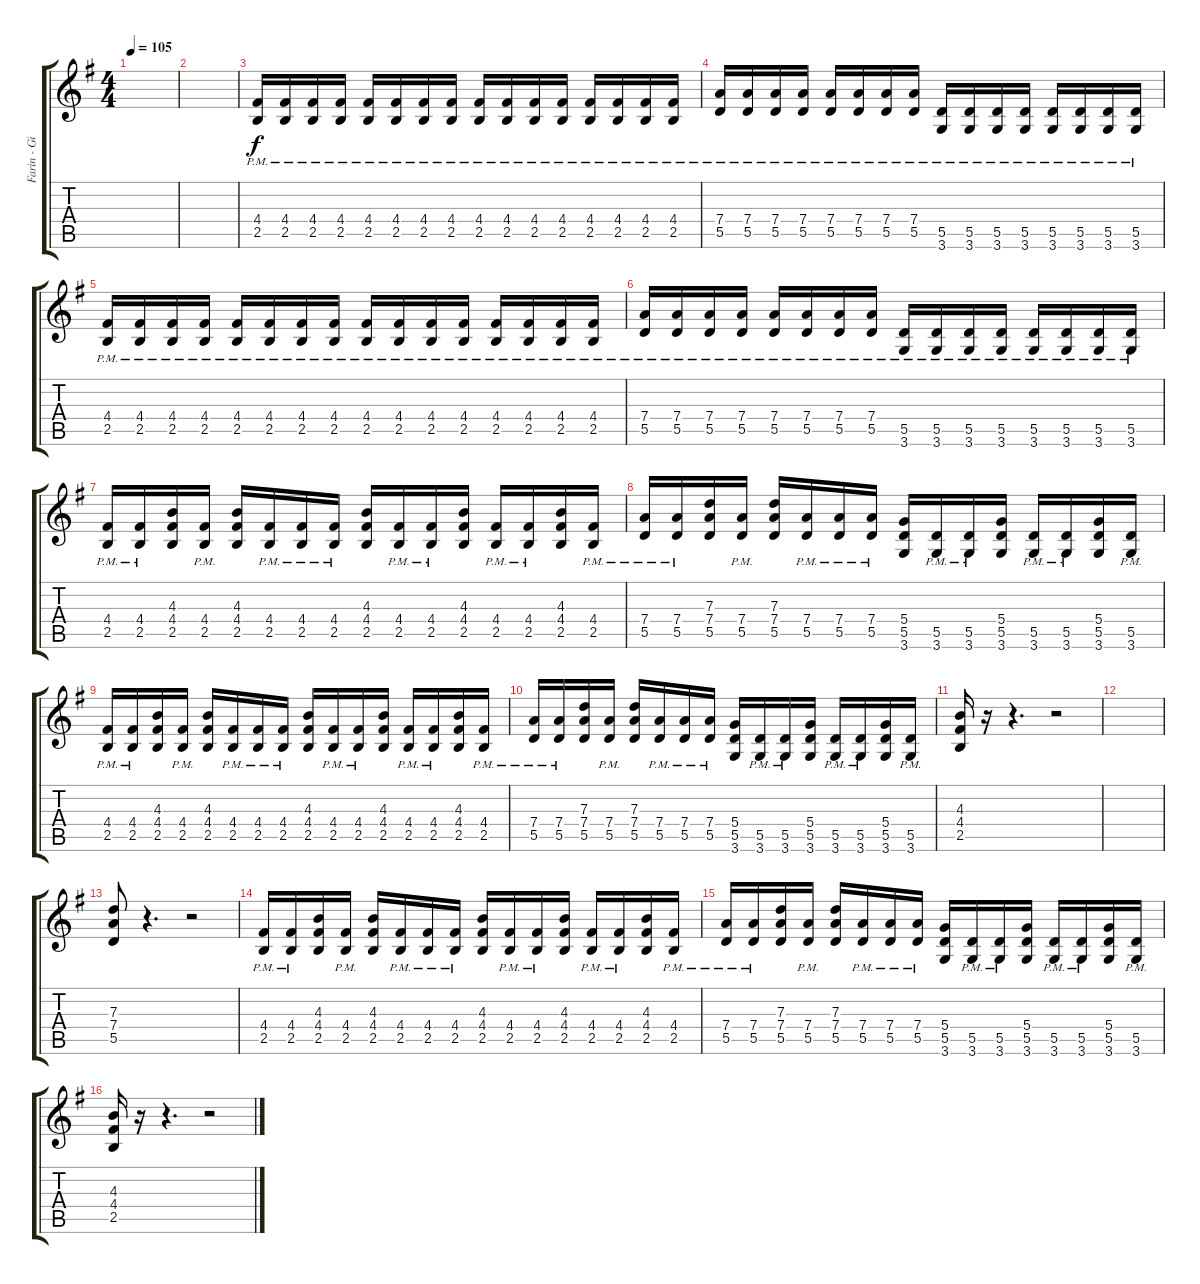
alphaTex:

\track ("Farin - Gitarre 2 (freiwillig)" "Farin - Gi") {mute instrument overdrivenguitar}
\staff {score tabs}
\tuning (E4 B3 G3 D3 A2 E2) {hide}
\ts (4 4)
\tempo 105
\clef g2
\ks g
|
|
(4.4{pm} 2.5{pm}).16 (4.4{pm} 2.5{pm}).16 (4.4{pm} 2.5{pm}).16 (4.4{pm} 2.5{pm}).16 (4.4{pm} 2.5{pm}).16 (4.4{pm} 2.5{pm}).16 (4.4{pm} 2.5{pm}).16 (4.4{pm} 2.5{pm}).16 (4.4{pm} 2.5{pm}).16 (4.4{pm} 2.5{pm}).16 (4.4{pm} 2.5{pm}).16 (4.4{pm} 2.5{pm}).16 (4.4{pm} 2.5{pm}).16 (4.4{pm} 2.5{pm}).16 (4.4{pm} 2.5{pm}).16 (4.4{pm} 2.5{pm}).16 |
(7.4{pm} 5.5{pm}).16 (7.4{pm} 5.5{pm}).16 (7.4{pm} 5.5{pm}).16 (7.4{pm} 5.5{pm}).16 (7.4{pm} 5.5{pm}).16 (7.4{pm} 5.5{pm}).16 (7.4{pm} 5.5{pm}).16 (7.4{pm} 5.5{pm}).16 (5.5{pm} 3.6{pm}).16 (5.5{pm} 3.6{pm}).16 (5.5{pm} 3.6{pm}).16 (5.5{pm} 3.6{pm}).16 (5.5{pm} 3.6{pm}).16 (5.5{pm} 3.6{pm}).16 (5.5{pm} 3.6{pm}).16 (5.5{pm} 3.6{pm}).16 |
(4.4{pm} 2.5{pm}).16 (4.4{pm} 2.5{pm}).16 (4.4{pm} 2.5{pm}).16 (4.4{pm} 2.5{pm}).16 (4.4{pm} 2.5{pm}).16 (4.4{pm} 2.5{pm}).16 (4.4{pm} 2.5{pm}).16 (4.4{pm} 2.5{pm}).16 (4.4{pm} 2.5{pm}).16 (4.4{pm} 2.5{pm}).16 (4.4{pm} 2.5{pm}).16 (4.4{pm} 2.5{pm}).16 (4.4{pm} 2.5{pm}).16 (4.4{pm} 2.5{pm}).16 (4.4{pm} 2.5{pm}).16 (4.4{pm} 2.5{pm}).16 |
(7.4{pm} 5.5{pm}).16 (7.4{pm} 5.5{pm}).16 (7.4{pm} 5.5{pm}).16 (7.4{pm} 5.5{pm}).16 (7.4{pm} 5.5{pm}).16 (7.4{pm} 5.5{pm}).16 (7.4{pm} 5.5{pm}).16 (7.4{pm} 5.5{pm}).16 (5.5{pm} 3.6{pm}).16 (5.5{pm} 3.6{pm}).16 (5.5{pm} 3.6{pm}).16 (5.5{pm} 3.6{pm}).16 (5.5{pm} 3.6{pm}).16 (5.5{pm} 3.6{pm}).16 (5.5{pm} 3.6{pm}).16 (5.5{pm} 3.6{pm}).16 |
(4.4{pm} 2.5{pm}).16 (4.4{pm} 2.5{pm}).16 (4.3 4.4 2.5).16 (4.4{pm} 2.5{pm}).16 (4.3 4.4 2.5).16 (4.4{pm} 2.5{pm}).16 (4.4{pm} 2.5{pm}).16 (4.4{pm} 2.5{pm}).16 (4.3 4.4 2.5).16 (4.4{pm} 2.5{pm}).16 (4.4{pm} 2.5{pm}).16 (4.3 4.4 2.5).16 (4.4{pm} 2.5{pm}).16 (4.4{pm} 2.5{pm}).16 (4.3 4.4 2.5).16 (4.4{pm} 2.5{pm}).16 |
(7.4{pm} 5.5{pm}).16 (7.4{pm} 5.5{pm}).16 (7.3 7.4 5.5).16 (7.4{pm} 5.5{pm}).16 (7.3 7.4 5.5).16 (7.4{pm} 5.5{pm}).16 (7.4{pm} 5.5{pm}).16 (7.4{pm} 5.5{pm}).16 (5.4 5.5 3.6).16 (5.5{pm} 3.6{pm}).16 (5.5{pm} 3.6{pm}).16 (5.4 5.5 3.6).16 (5.5{pm} 3.6{pm}).16 (5.5{pm} 3.6{pm}).16 (5.4 5.5 3.6).16 (5.5{pm} 3.6{pm}).16 |
(4.4{pm} 2.5{pm}).16 (4.4{pm} 2.5{pm}).16 (4.3 4.4 2.5).16 (4.4{pm} 2.5{pm}).16 (4.3 4.4 2.5).16 (4.4{pm} 2.5{pm}).16 (4.4{pm} 2.5{pm}).16 (4.4{pm} 2.5{pm}).16 (4.3 4.4 2.5).16 (4.4{pm} 2.5{pm}).16 (4.4{pm} 2.5{pm}).16 (4.3 4.4 2.5).16 (4.4{pm} 2.5{pm}).16 (4.4{pm} 2.5{pm}).16 (4.3 4.4 2.5).16 (4.4{pm} 2.5{pm}).16 |
(7.4{pm} 5.5{pm}).16 (7.4{pm} 5.5{pm}).16 (7.3 7.4 5.5).16 (7.4{pm} 5.5{pm}).16 (7.3 7.4 5.5).16 (7.4{pm} 5.5{pm}).16 (7.4{pm} 5.5{pm}).16 (7.4{pm} 5.5{pm}).16 (5.4 5.5 3.6).16 (5.5{pm} 3.6{pm}).16 (5.5{pm} 3.6{pm}).16 (5.4 5.5 3.6).16 (5.5{pm} 3.6{pm}).16 (5.5{pm} 3.6{pm}).16 (5.4 5.5 3.6).16 (5.5{pm} 3.6{pm}).16 |
(4.3 4.4 2.5).16 r.16 r.4{d} r.2 |
|
(7.3 7.4 5.5).8 r.4{d} r.2 |
(4.4{pm} 2.5{pm}).16 (4.4{pm} 2.5{pm}).16 (4.3 4.4 2.5).16 (4.4{pm} 2.5{pm}).16 (4.3 4.4 2.5).16 (4.4{pm} 2.5{pm}).16 (4.4{pm} 2.5{pm}).16 (4.4{pm} 2.5{pm}).16 (4.3 4.4 2.5).16 (4.4{pm} 2.5{pm}).16 (4.4{pm} 2.5{pm}).16 (4.3 4.4 2.5).16 (4.4{pm} 2.5{pm}).16 (4.4{pm} 2.5{pm}).16 (4.3 4.4 2.5).16 (4.4{pm} 2.5{pm}).16 |
(7.4{pm} 5.5{pm}).16 (7.4{pm} 5.5{pm}).16 (7.3 7.4 5.5).16 (7.4{pm} 5.5{pm}).16 (7.3 7.4 5.5).16 (7.4{pm} 5.5{pm}).16 (7.4{pm} 5.5{pm}).16 (7.4{pm} 5.5{pm}).16 (5.4 5.5 3.6).16 (5.5{pm} 3.6{pm}).16 (5.5{pm} 3.6{pm}).16 (5.4 5.5 3.6).16 (5.5{pm} 3.6{pm}).16 (5.5{pm} 3.6{pm}).16 (5.4 5.5 3.6).16 (5.5{pm} 3.6{pm}).16 |
(4.3 4.4 2.5).16 r.16 r.4{d} r.2
